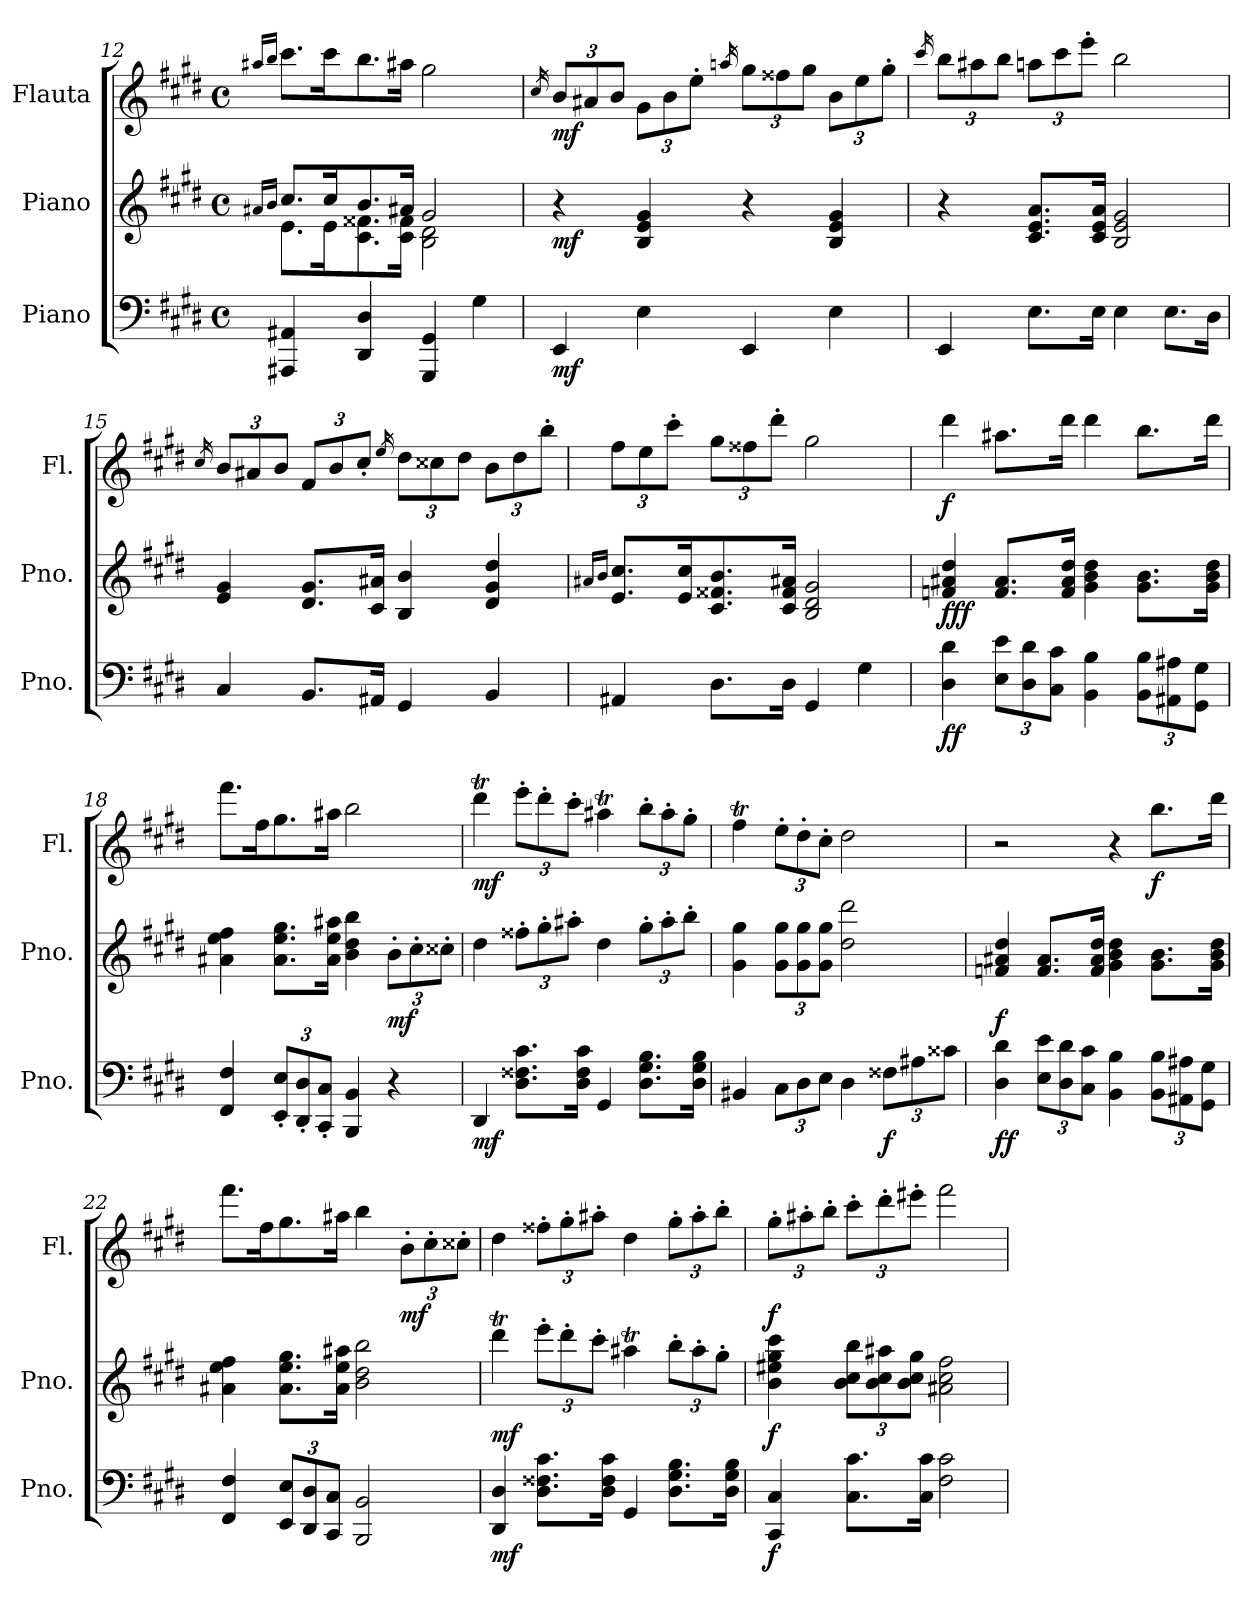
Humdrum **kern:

**kern	**dynam	**kern	**dynam	**kern	**dynam
*part3	*part3	*part2	*part2	*part1	*part1
*staff3	*staff3	*staff2	*staff2	*staff1	*staff1
*I"Piano	*	*I"Piano	*	*I"Flauta	*
*I'Pno.	*	*I'Pno.	*	*I'Fl.	*
*clefF4	*	*clefG2	*	*clefG2	*
*k[f#c#g#d#]	*	*k[f#c#g#d#]	*	*k[f#c#g#d#]	*
*M4/4	*	*M4/4	*	*M4/4	*
*met(c)	*	*met(c)	*	*met(c)	*
=12	=12	=12	=12	=12	=12
.	.	16qa#X/LL	.	16qaa#X/LL	.
.	.	16qb/JJ	.	16qbb/JJ	.
*	*	*^	*	*	*
4AAA#X/ 4AA#X/	.	8.cc#/L	8.e\L	.	8.ccc#\L	.
.	.	16cc#/K	16e\K	.	16ccc#\K	.
4DD#/ 4D#/	.	8.b/	8.c#\ 8.f##X\	.	8.bb\	.
.	.	16a#/Jk	16c#\ 16f##\Jk	.	16aa#\Jk	.
4GGG#/ 4GG#/	.	2g#/	2B\ 2d#\	.	2gg#\	.
4G#\	.	.	.	.	.	.
*	*	*v	*v	*	*	*
=13	=13	=13	=13	=13	=13
.	.	.	.	16qcc#/	.
*	*	*	*	*Xbrackettup	*
!	!LO:DY:b	!	!LO:DY:b	!	!LO:DY:b
4EE/	mf	4r	mf	12b/L	mf
.	.	.	.	12a#X/	.
.	.	.	.	12b/J	.
4E\	.	4B/ 4e/ 4g#/	.	12g#\L	.
.	.	.	.	12b\	.
.	.	.	.	12ee'\J	.
.	.	.	.	16qaan/	.
4EE/	.	4r	.	12gg#\L	.
.	.	.	.	12ff##X\	.
.	.	.	.	12gg#\J	.
4E\	.	4B/ 4e/ 4g#/	.	12b\L	.
.	.	.	.	12ee\	.
.	.	.	.	12gg#'\J	.
!!LO:LB:g=z
=14	=14	=14	=14	=14	=14
.	.	.	.	16qccc#/	.
4EE/	.	4r	.	12bb\L	.
.	.	.	.	12aa#X\	.
.	.	.	.	12bb\J	.
8.E\L	.	8.c#/ 8.e/ 8.a/L	.	12aan\L	.
.	.	.	.	12ccc#\	.
.	.	.	.	12eee'\J	.
16E\Jk	.	16c#/ 16e/ 16a/Jk	.	.	.
4E\	.	2B/ 2e/ 2g#/	.	2bb\	.
8.E\L	.	.	.	.	.
16D#\Jk	.	.	.	.	.
=15	=15	=15	=15	=15	=15
.	.	.	.	16qcc#/	.
4C#/	.	4e/ 4g#/	.	12b/L	.
.	.	.	.	12a#X/	.
.	.	.	.	12b/J	.
8.BB/L	.	8.d#/ 8.g#/L	.	12f#/L	.
.	.	.	.	12b/	.
.	.	.	.	12cc#'/J	.
16AA#X/Jk	.	16c#/ 16a#X/Jk	.	.	.
.	.	.	.	16qee/	.
4GG#/	.	4B/ 4b/	.	12dd#\L	.
.	.	.	.	12cc##X\	.
.	.	.	.	12dd#\J	.
4BB/	.	4d#/ 4g#/ 4dd#/	.	12b\L	.
.	.	.	.	12dd#\	.
.	.	.	.	12bb'\J	.
=16	=16	=16	=16	=16	=16
.	.	16qa#X/LL	.	.	.
.	.	16qb/JJ	.	.	.
4AA#X/	.	8.e/ 8.cc#/L	.	12ff#\L	.
.	.	.	.	12ee\	.
.	.	.	.	12ccc#'\J	.
.	.	16e/ 16cc#/K	.	.	.
8.D#\L	.	8.c#/ 8.f##X/ 8.b/	.	12gg#\L	.
.	.	.	.	12ff##X\	.
.	.	.	.	12ddd#'\J	.
16D#\Jk	.	16c#/ 16f##/ 16a#/Jk	.	.	.
4GG#/	.	2B/ 2d#/ 2g#/	.	2gg#\	.
4G#\	.	.	.	.	.
!!LO:LB:g=z
=17	=17	=17	=17	=17	=17
!	!LO:DY:b	!	!	!	!
!	!LO:DY:n=1:b	!	!LO:DY:b	!	!
!	!	!	!LO:DY:n=1:b	!	!
!	!	!	!LO:DY:n=2:b	!	!LO:DY:b
4D#\ 4d#\	f f	4fn/ 4a#X/ 4dd#/	f f f	4ddd#\	f
*Xbrackettup	*	*	*	*	*
12E\ 12e\L	.	8.f/ 8.a#/L	.	8.aa#X\L	.
12D#\ 12d#\	.	.	.	.	.
12C#\ 12c#\J	.	.	.	.	.
.	.	16f/ 16a#/ 16dd#/Jk	.	16ddd#\Jk	.
4BB\ 4B\	.	4g#\ 4b\ 4dd#\	.	4ddd#\	.
12BB\ 12B\L	.	8.g#\ 8.b\L	.	8.bb\L	.
12AA#X\ 12A#X\	.	.	.	.	.
12GG#\ 12G#\J	.	.	.	.	.
.	.	16g#\ 16b\ 16dd#\Jk	.	16ddd#\Jk	.
=18	=18	=18	=18	=18	=18
4FF#/ 4F#/	.	4a#X\ 4ee\ 4ff#\	.	8.fff#\L	.
.	.	.	.	16ff#\K	.
12EE/' 12E/'L	.	8.a#\ 8.ee\ 8.gg#\L	.	8.gg#\	.
12DD#/' 12D#/'	.	.	.	.	.
12CC#/' 12C#/'J	.	.	.	.	.
.	.	16a#\ 16ee\ 16aa#X\Jk	.	16aa#X\Jk	.
4BBB/ 4BB/	.	4b\ 4dd#\ 4bb\	.	2bb\	.
*	*	*Xbrackettup	*	*	*
!	!	!	!LO:DY:b	!	!
4r	.	12b'\L	mf	.	.
.	.	12cc#'\	.	.	.
.	.	12cc##X'\J	.	.	.
=19	=19	=19	=19	=19	=19
!	!LO:DY:b	!	!	!	!LO:DY:b
4DD#/	mf	4dd#\	.	4ddd#t\	mf
8.D#\ 8.F##X\ 8.c#\L	.	12ff##X'\L	.	12eee'\L	.
.	.	12gg#'\	.	12ddd#'\	.
.	.	12aa#X'\J	.	12ccc#'\J	.
16D#\ 16F##\ 16c#\Jk	.	.	.	.	.
4GG#/	.	4dd#\	.	4aa#Xt\	.
8.D#\ 8.G#\ 8.B\L	.	12gg#'\L	.	12bb'\L	.
.	.	12aa#'\	.	12aa#'\	.
.	.	12bb'\J	.	12gg#'\J	.
16D#\ 16G#\ 16B\Jk	.	.	.	.	.
!!LO:PB:g=z
=20	=20	=20	=20	=20	=20
4BB#X/	.	4g#\ 4gg#\	.	4ff#T\	.
12C#\L	.	12g#\ 12gg#\L	.	12ee'\L	.
12D#\	.	12g#\ 12gg#\	.	12dd#'\	.
12E\J	.	12g#\ 12gg#\J	.	12cc#'\J	.
4D#\	.	2dd#\ 2ddd#\	.	2dd#\	.
!	!LO:DY:b	!	!	!	!
12F##X\L	f	.	.	.	.
12A#X\	.	.	.	.	.
12c##X\J	.	.	.	.	.
=21	=21	=21	=21	=21	=21
!	!LO:DY:b	!	!	!	!
!	!LO:DY:n=1:b	!	!LO:DY:b	!	!
4D#\ 4d#\	f f	4fn/ 4a#X/ 4dd#/	f	2r	.
12E\ 12e\L	.	8.f/ 8.a#/L	.	.	.
12D#\ 12d#\	.	.	.	.	.
12C#\ 12c#\J	.	.	.	.	.
.	.	16f/ 16a#/ 16dd#/Jk	.	.	.
4BB\ 4B\	.	4g#\ 4b\ 4dd#\	.	4r	.
!	!	!	!	!	!LO:DY:b
12BB\ 12B\L	.	8.g#\ 8.b\L	.	8.bb\L	f
12AA#X\ 12A#X\	.	.	.	.	.
12GG#\ 12G#\J	.	.	.	.	.
.	.	16g#\ 16b\ 16dd#\Jk	.	16ddd#\Jk	.
=22	=22	=22	=22	=22	=22
4FF#/ 4F#/	.	4a#X\ 4ee\ 4ff#\	.	8.fff#\L	.
.	.	.	.	16ff#\K	.
12EE/ 12E/L	.	8.a#\ 8.ee\ 8.gg#\L	.	8.gg#\	.
12DD#/ 12D#/	.	.	.	.	.
12CC#/ 12C#/J	.	.	.	.	.
.	.	16a#\ 16ee\ 16aa#X\Jk	.	16aa#X\Jk	.
2BBB/ 2BB/	.	2b\ 2dd#\ 2bb\	.	4bb\	.
!	!	!	!	!	!LO:DY:b
.	.	.	.	12b'\L	mf
.	.	.	.	12cc#'\	.
.	.	.	.	12cc##X'\J	.
!!LO:LB:g=z
=23	=23	=23	=23	=23	=23
!	!LO:DY:b	!	!LO:DY:b	!	!
4DD#/ 4D#/	mf	4ddd#t\	mf	4dd#\	.
8.D#\ 8.F##X\ 8.c#\L	.	12eee'\L	.	12ff##X'\L	.
.	.	12ddd#'\	.	12gg#'\	.
.	.	12ccc#'\J	.	12aa#X'\J	.
16D#\ 16F##\ 16c#\Jk	.	.	.	.	.
4GG#/	.	4aa#Xt\	.	4dd#\	.
8.D#\ 8.G#\ 8.B\L	.	12bb'\L	.	12gg#'\L	.
.	.	12aa#'\	.	12aa#'\	.
.	.	12gg#'\J	.	12bb'\J	.
16D#\ 16G#\ 16B\Jk	.	.	.	.	.
=24	=24	=24	=24	=24	=24
!	!LO:DY:b	!	!LO:DY:b	!	!LO:DY:b
4CC#/ 4C#/	f	4b\ 4ee#X\ 4gg#\ 4ccc#\	f	12gg#'\L	f
.	.	.	.	12aa#X'\	.
.	.	.	.	12bb'\J	.
8.C#\ 8.c#\L	.	12b\ 12cc#\ 12bb\L	.	12ccc#'\L	.
.	.	12b\ 12cc#\ 12aa#X\	.	12ddd#'\	.
.	.	12b\ 12cc#\ 12gg#\J	.	12eee#X'\J	.
16C#\ 16c#\Jk	.	.	.	.	.
2F#\ 2c#\	.	2a#X\ 2cc#\ 2ff#\	.	2fff#\	.
=	=	=	=	=	=
*-	*-	*-	*-	*-	*-
